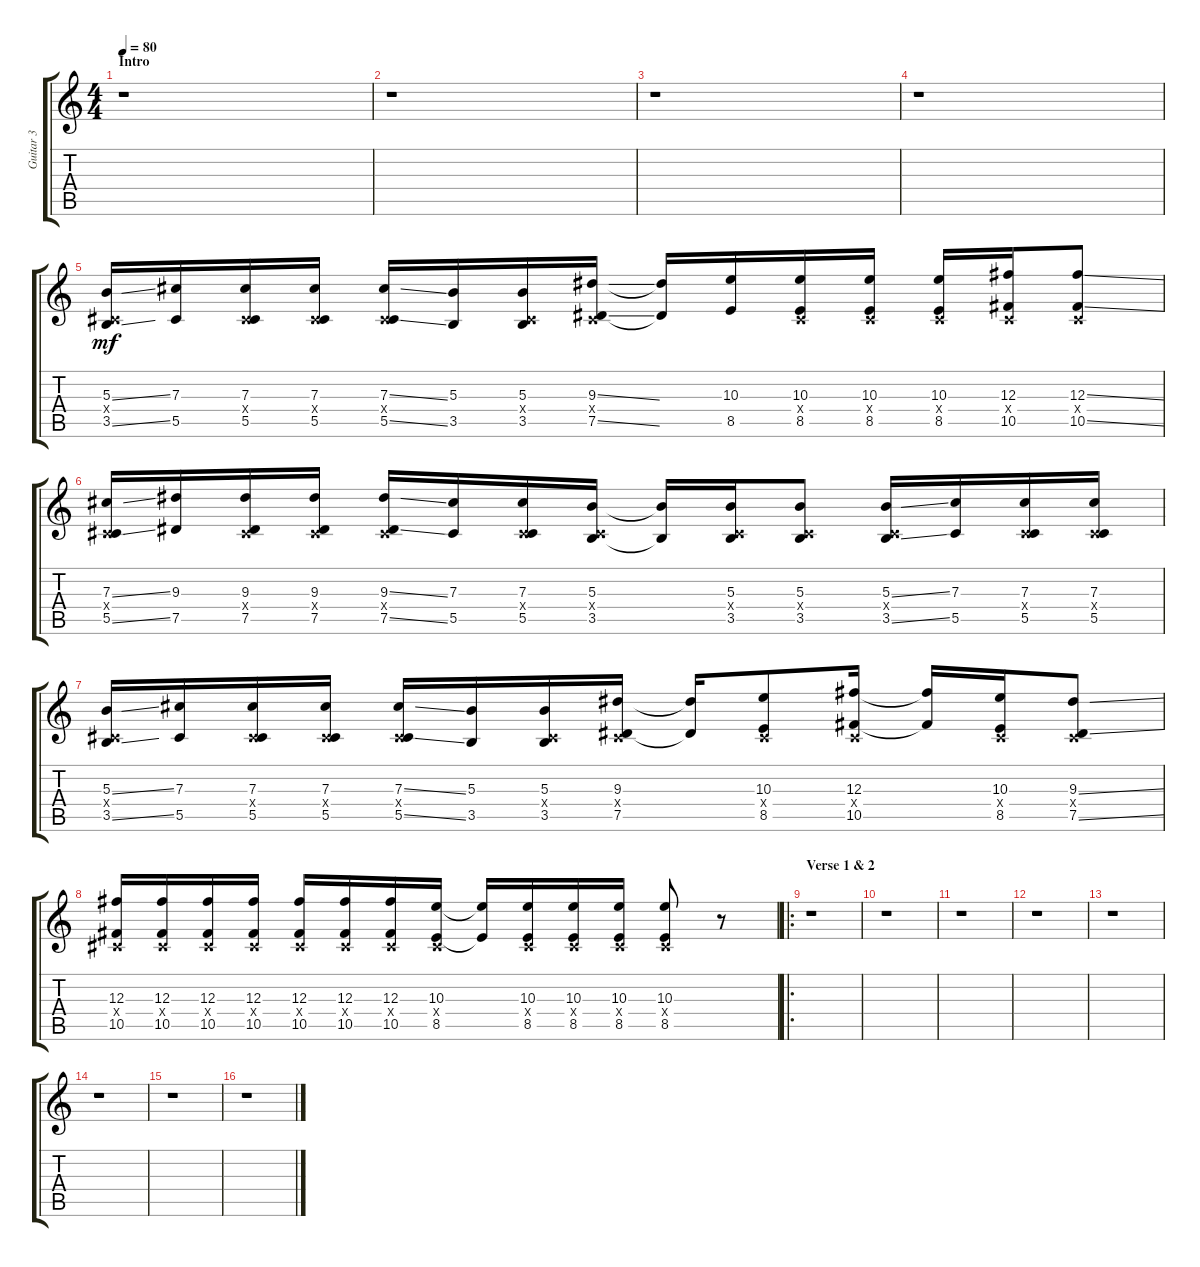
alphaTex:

\track ("Guitar 3" "Guitar 3") {instrument distortionguitar}
\staff {score tabs}
\tuning (Eb4 Bb3 Gb3 Db3 Ab2 Db2) {hide}
\ts (4 4)
\section ("" "Intro")
\tempo 80
\clef g2
\ks c
r.1{dy mf instrument distortionguitar} |
r.1 |
r.1 |
r.1 |
(5.3{ss} 0.4{x} 3.5{ss}).16 (7.3 5.5).16 (7.3 0.4{x} 5.5).16 (7.3 0.4{x} 5.5).16 (7.3{ss} 0.4{x} 5.5{ss}).16 (5.3 3.5).16 (5.3 0.4{x} 3.5).16 (9.3{ss} 0.4{x} 7.5{ss}).16 (9.3{t} 7.5{t}).16 (10.3 8.5).16 (10.3 0.4{x} 8.5).16 (10.3 0.4{x} 8.5).16 (10.3 0.4{x} 8.5).16 (12.3 0.4{x} 10.5).16 (12.3{ss} 0.4{x} 10.5{ss}).8 |
(7.3{ss} 0.4{x} 5.5{ss}).16 (9.3 7.5).16 (9.3 0.4{x} 7.5).16 (9.3 0.4{x} 7.5).16 (9.3{ss} 0.4{x} 7.5{ss}).16 (7.3 5.5).16 (7.3 0.4{x} 5.5).16 (5.3 0.4{x} 3.5).16 (5.3{t} 3.5{t}).16 (5.3 0.4{x} 3.5).16 (5.3 0.4{x} 3.5).8 (5.3{ss} 0.4{x} 3.5{ss}).16 (7.3 5.5).16 (7.3 0.4{x} 5.5).16 (7.3 0.4{x} 5.5).16 |
(5.3{ss} 0.4{x} 3.5{ss}).16 (7.3 5.5).16 (7.3 0.4{x} 5.5).16 (7.3 0.4{x} 5.5).16 (7.3{ss} 0.4{x} 5.5{ss}).16 (5.3 3.5).16 (5.3 0.4{x} 3.5).16 (9.3 0.4{x} 7.5).16 (9.3{t} 7.5{t}).16 (10.3 0.4{x} 8.5).8 (12.3 0.4{x} 10.5).16 (12.3{t} 10.5{t}).16 (10.3 0.4{x} 8.5).16 (9.3{ss} 0.4{x} 7.5{ss}).8 |
(12.3 0.4{x} 10.5).16 (12.3 0.4{x} 10.5).16 (12.3 0.4{x} 10.5).16 (12.3 0.4{x} 10.5).16 (12.3 0.4{x} 10.5).16 (12.3 0.4{x} 10.5).16 (12.3 0.4{x} 10.5).16 (10.3 0.4{x} 8.5).16 (10.3{t} 8.5{t}).16 (10.3 0.4{x} 8.5).16 (10.3 0.4{x} 8.5).16 (10.3 0.4{x} 8.5).16 (10.3 0.4{x} 8.5).8 r.8 |
\ro
\section ("" "Verse 1 & 2")
r.1 |
r.1 |
r.1 |
r.1 |
r.1 |
r.1 |
r.1 |
r.1
